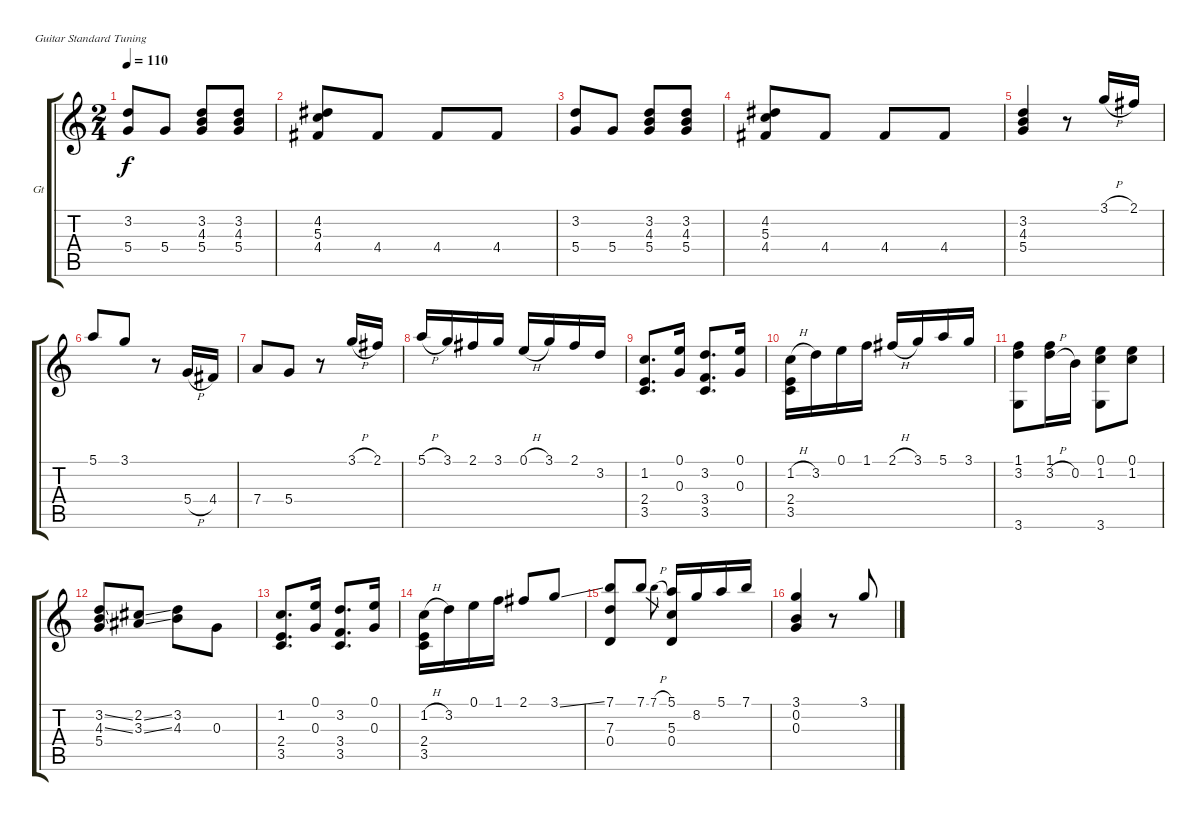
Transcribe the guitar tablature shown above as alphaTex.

\defaultSystemsLayout 4
\bracketExtendMode groupsimilarinstruments
\firstSystemTrackNameOrientation horizontal
\otherSystemsTrackNameOrientation horizontal
\track ("Guitar" "Gt") {instrument acousticguitarnylon}
\staff {score tabs}
\tuning (E4 B3 G3 D3 A2 E2)
\ts (2 4)
\tempo 110
\clef g2
\scale
0.330935
\ks c
(3.2 5.4).8{dy f} 5.4.8 (3.2 4.3 5.4).8{beam invert} (3.2 4.3 5.4).8 |
\scale
0.338129 (4.2 5.3 4.4).8 4.4.8 4.4.8 4.4.8 |
\scale
0.294872 (3.2 5.4).8 5.4.8 (3.2 4.3 5.4).8{beam invert} (3.2 4.3 5.4).8 |
\scale
0.301282 (4.2 5.3 4.4).8 4.4.8 4.4.8 4.4.8 |
\scale
0.403846 (3.2 4.3 5.4).4{beam invert} r.8 3.1{h}.16{beam invert} 2.1.16 |
\scale
0.30042 5.1.8{beam invert} 3.1.8 r.8 5.4{h}.16 4.4.16 |
\scale
0.30042 7.4.8 5.4.8 r.8 3.1{h}.16{beam invert} 2.1.16 |
\scale
0.39916 5.1{h}.16{beam invert} 3.1.16 2.1.16 3.1.16 0.1{h}.16{beam invert} 3.1.16 2.1.16 3.2.16 |
\scale
0.250627 (1.2 2.4 3.5).8{d} (0.1 0.3).16 (3.2 3.4 3.5).8{d} (0.1 0.3).16 |
\scale
0.47619 (1.2{h} 3.5 2.4).16 3.2.16 0.1.16 1.1.16 2.1{h}.16{beam invert} 3.1.16 5.1.16 3.1.16 |
\scale
0.273183 (1.1 3.2 3.6).8{beam invert} (1.1 3.2{h}).16 0.2.16 (0.1 1.2 3.6).8 (0.1 1.2).8{beam invert} |
\scale
0.340967 (3.2{ss} 4.3{ss} 5.4).8{beam invert} (2.2{ss} 3.3{ss}).8 (3.2 4.3).8 0.3.8 |
\scale
0.254453 (1.2 2.4 3.5).8{d} (0.1 0.3).16 (3.2 3.4 3.5).8{d} (0.1 0.3).16 |
\scale
0.40458 (1.2{h} 2.4 3.5).16 3.2.16 0.1.16 1.1.16 2.1.8{beam invert} 3.1{ss}.8 |
\scale
0.393393 (7.1 7.3 0.4).8{beam invert} 7.1.8 7.1{h}.8{gr beam invert} (5.1 0.4 5.3).16{beam invert} 8.2.16 5.1.16 7.1.16 |
\scale
0.246246 (3.1 0.2 0.3).4{beam invert} r.8{beam invert} 3.1.8{beam invert}
